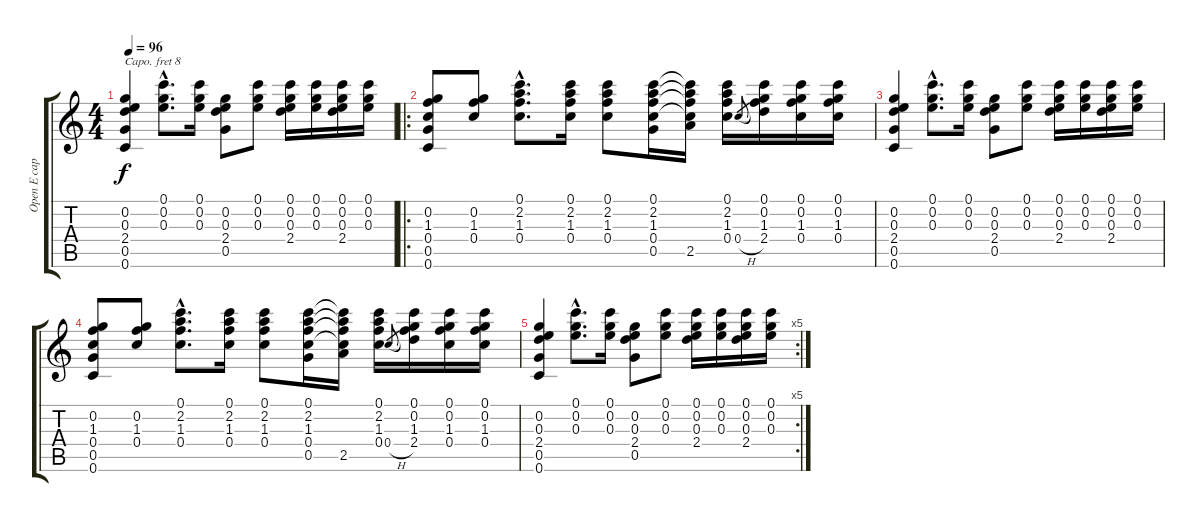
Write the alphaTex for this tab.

\track ("Open E capo on 8" "Open E cap") {instrument acousticguitarsteel}
\staff {score tabs}
\capo 8
\tuning (E4 B3 Ab3 E3 B2 E2) {hide}
\ts (4 4)
\tempo 96
\clef g2
\ks c
(0.2 0.3 2.4 0.5 0.6).4{dy f} (0.1{hac} 0.2{hac} 0.3{hac}).8{d} (0.1 0.2 0.3).16 (0.2 0.3 2.4 0.5).8 (0.1 0.2 0.3).8 (0.1 0.2 0.3 2.4).16 (0.1 0.2 0.3).16 (0.1 0.2 0.3 2.4).16 (0.1 0.2 0.3).16 |
\ro
(0.2 1.3 0.4 0.5 0.6).8 (0.2 1.3 0.4).8 (0.1{hac} 2.2{hac} 1.3{hac} 0.4{hac}).8{d} (0.1 2.2 1.3 0.4).16 (0.1 2.2 1.3 0.4).8 (0.1 2.2 1.3 0.4 0.5).16 (0.1{t} 2.2{t} 1.3{t} 0.4{t} 2.5).16 (0.1 2.2 1.3 0.4).16 0.4{h}.8{gr} (0.1 0.2 1.3 2.4).16 (0.1 0.2 1.3 0.4).16 (0.1 0.2 1.3 0.4).16 |
(0.2 0.3 2.4 0.5 0.6).4 (0.1{hac} 0.2{hac} 0.3{hac}).8{d} (0.1 0.2 0.3).16 (0.2 0.3 2.4 0.5).8 (0.1 0.2 0.3).8 (0.1 0.2 0.3 2.4).16 (0.1 0.2 0.3).16 (0.1 0.2 0.3 2.4).16 (0.1 0.2 0.3).16 |
(0.2 1.3 0.4 0.5 0.6).8 (0.2 1.3 0.4).8 (0.1{hac} 2.2{hac} 1.3{hac} 0.4{hac}).8{d} (0.1 2.2 1.3 0.4).16 (0.1 2.2 1.3 0.4).8 (0.1 2.2 1.3 0.4 0.5).16 (0.1{t} 2.2{t} 1.3{t} 0.4{t} 2.5).16 (0.1 2.2 1.3 0.4).16 0.4{h}.8{gr} (0.1 0.2 1.3 2.4).16 (0.1 0.2 1.3 0.4).16 (0.1 0.2 1.3 0.4).16 |
\rc 5
(0.2 0.3 2.4 0.5 0.6).4 (0.1{hac} 0.2{hac} 0.3{hac}).8{d} (0.1 0.2 0.3).16 (0.2 0.3 2.4 0.5).8 (0.1 0.2 0.3).8 (0.1 0.2 0.3 2.4).16 (0.1 0.2 0.3).16 (0.1 0.2 0.3 2.4).16 (0.1 0.2 0.3).16
